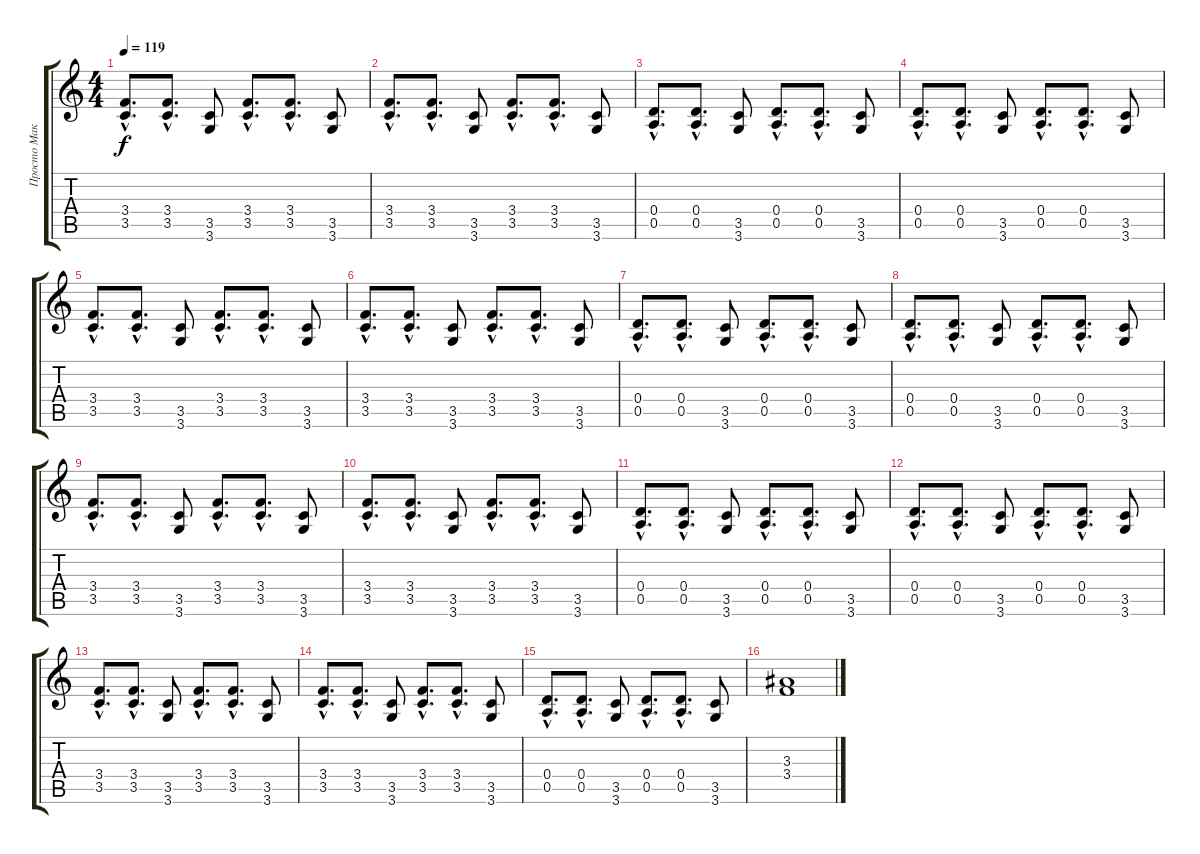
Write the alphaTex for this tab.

\track ("Просто Макс" "Просто Мак") {instrument distortionguitar}
\staff {score tabs}
\tuning (E4 B3 G3 D3 A2 E2) {hide}
\ts (4 4)
\tempo 119
\clef g2
\ks c
(3.4{hac} 3.5{hac}).8{d dy f} (3.4{hac} 3.5{hac}).8{d} (3.5 3.6).8 (3.4{hac} 3.5{hac}).8{d} (3.4{hac} 3.5{hac}).8{d} (3.5 3.6).8 |
(3.4{hac} 3.5{hac}).8{d} (3.4{hac} 3.5{hac}).8{d} (3.5 3.6).8 (3.4{hac} 3.5{hac}).8{d} (3.4{hac} 3.5{hac}).8{d} (3.5 3.6).8 |
(0.4{hac} 0.5{hac}).8{d} (0.4{hac} 0.5{hac}).8{d} (3.5 3.6).8 (0.4{hac} 0.5{hac}).8{d} (0.4{hac} 0.5{hac}).8{d} (3.5 3.6).8 |
(0.4{hac} 0.5{hac}).8{d} (0.4{hac} 0.5{hac}).8{d} (3.5 3.6).8 (0.4{hac} 0.5{hac}).8{d} (0.4{hac} 0.5{hac}).8{d} (3.5 3.6).8 |
(3.4{hac} 3.5{hac}).8{d} (3.4{hac} 3.5{hac}).8{d} (3.5 3.6).8 (3.4{hac} 3.5{hac}).8{d} (3.4{hac} 3.5{hac}).8{d} (3.5 3.6).8 |
(3.4{hac} 3.5{hac}).8{d} (3.4{hac} 3.5{hac}).8{d} (3.5 3.6).8 (3.4{hac} 3.5{hac}).8{d} (3.4{hac} 3.5{hac}).8{d} (3.5 3.6).8 |
(0.4{hac} 0.5{hac}).8{d} (0.4{hac} 0.5{hac}).8{d} (3.5 3.6).8 (0.4{hac} 0.5{hac}).8{d} (0.4{hac} 0.5{hac}).8{d} (3.5 3.6).8 |
(0.4{hac} 0.5{hac}).8{d} (0.4{hac} 0.5{hac}).8{d} (3.5 3.6).8 (0.4{hac} 0.5{hac}).8{d} (0.4{hac} 0.5{hac}).8{d} (3.5 3.6).8 |
(3.4{hac} 3.5{hac}).8{d} (3.4{hac} 3.5{hac}).8{d} (3.5 3.6).8 (3.4{hac} 3.5{hac}).8{d} (3.4{hac} 3.5{hac}).8{d} (3.5 3.6).8 |
(3.4{hac} 3.5{hac}).8{d} (3.4{hac} 3.5{hac}).8{d} (3.5 3.6).8 (3.4{hac} 3.5{hac}).8{d} (3.4{hac} 3.5{hac}).8{d} (3.5 3.6).8 |
(0.4{hac} 0.5{hac}).8{d} (0.4{hac} 0.5{hac}).8{d} (3.5 3.6).8 (0.4{hac} 0.5{hac}).8{d} (0.4{hac} 0.5{hac}).8{d} (3.5 3.6).8 |
(0.4{hac} 0.5{hac}).8{d} (0.4{hac} 0.5{hac}).8{d} (3.5 3.6).8 (0.4{hac} 0.5{hac}).8{d} (0.4{hac} 0.5{hac}).8{d} (3.5 3.6).8 |
(3.4{hac} 3.5{hac}).8{d} (3.4{hac} 3.5{hac}).8{d} (3.5 3.6).8 (3.4{hac} 3.5{hac}).8{d} (3.4{hac} 3.5{hac}).8{d} (3.5 3.6).8 |
(3.4{hac} 3.5{hac}).8{d} (3.4{hac} 3.5{hac}).8{d} (3.5 3.6).8 (3.4{hac} 3.5{hac}).8{d} (3.4{hac} 3.5{hac}).8{d} (3.5 3.6).8 |
(0.4{hac} 0.5{hac}).8{d} (0.4{hac} 0.5{hac}).8{d} (3.5 3.6).8 (0.4{hac} 0.5{hac}).8{d} (0.4{hac} 0.5{hac}).8{d} (3.5 3.6).8 |
(3.3 3.4).1
